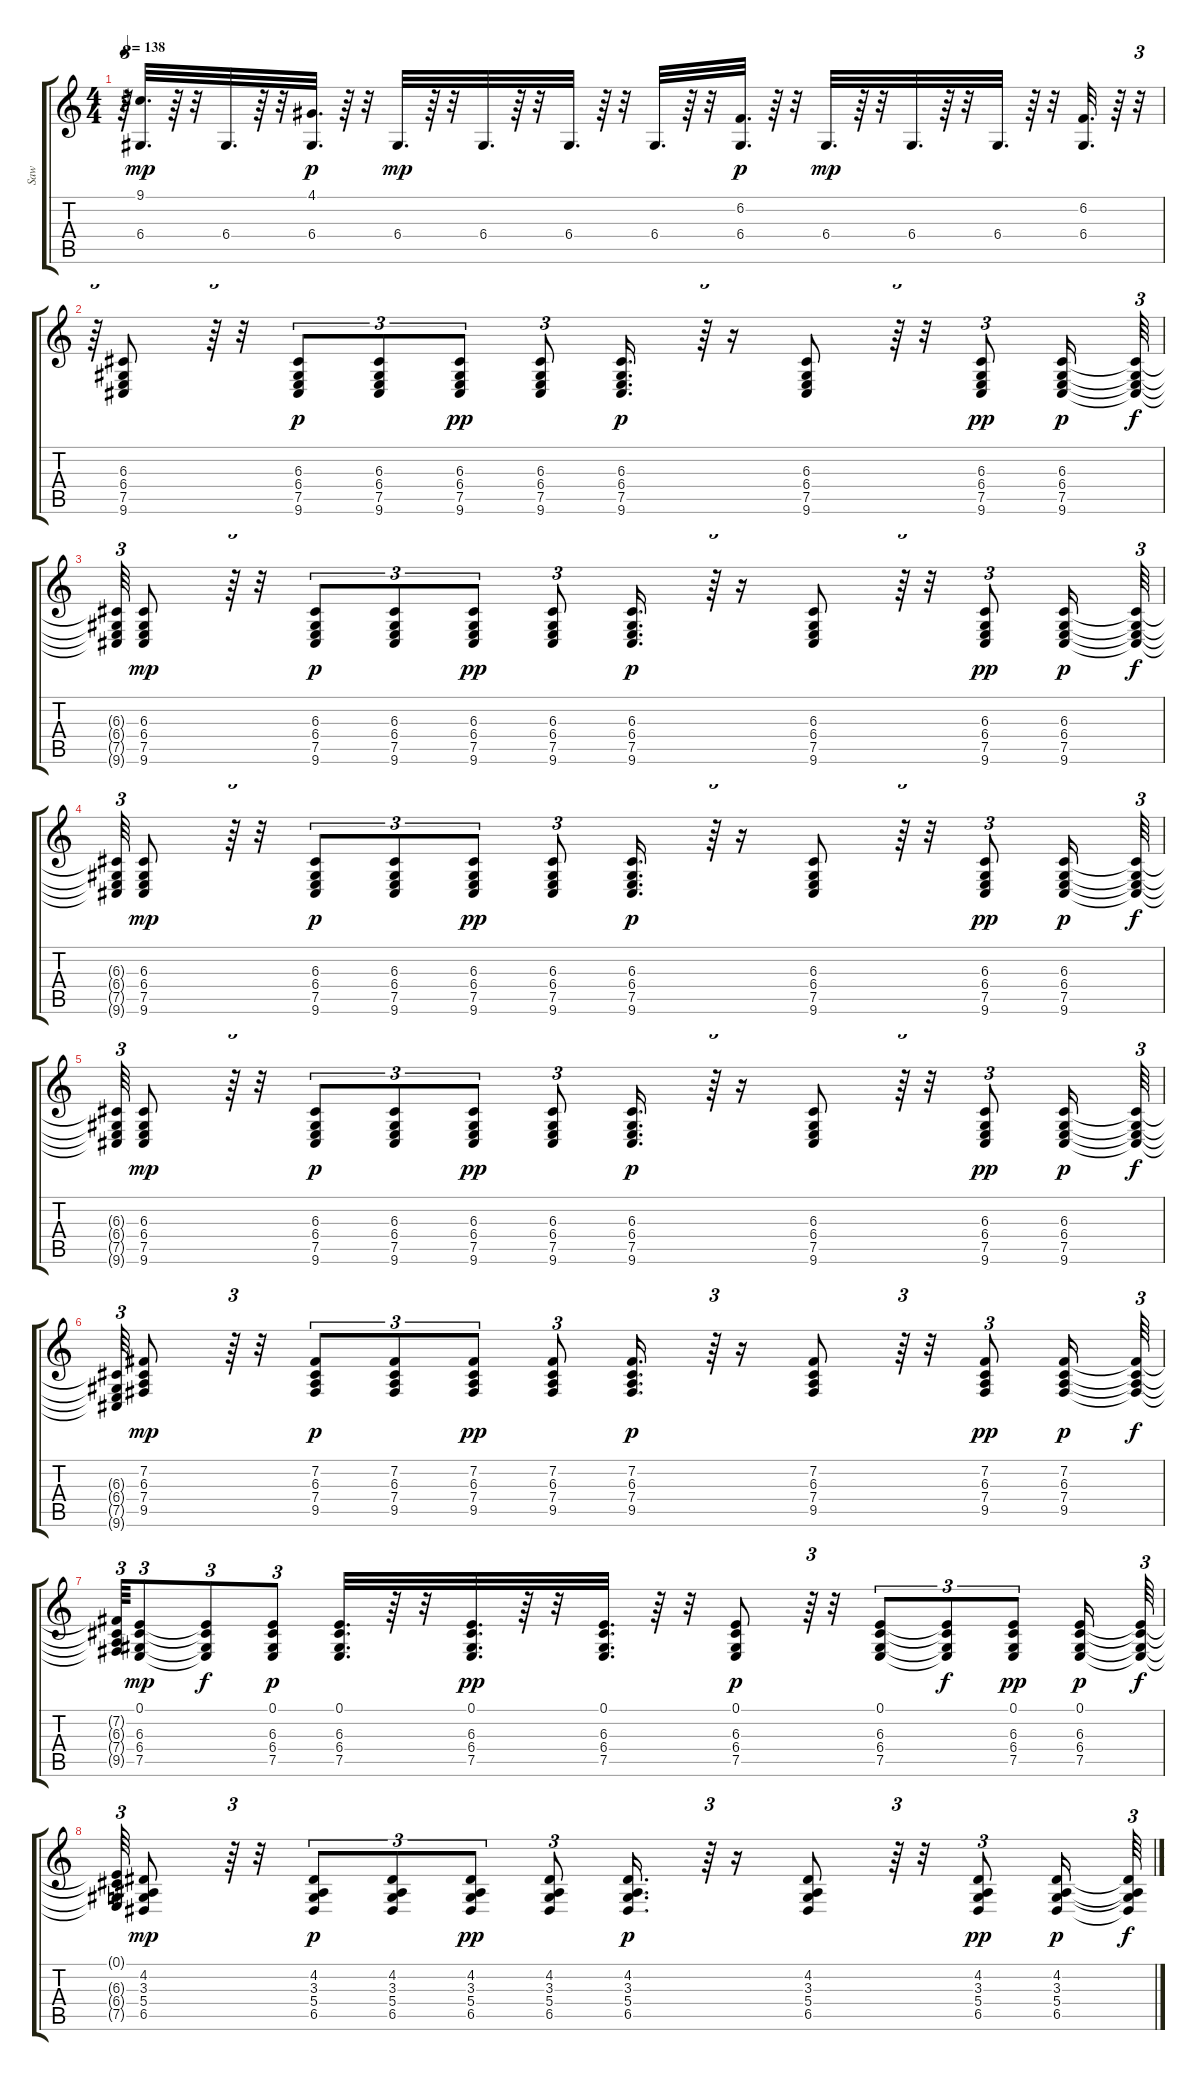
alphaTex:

\track ("Saw" "Saw") {instrument lead2sawtooth}
\staff {score tabs}
\tuning (E4 B3 G3 D3 A2 E2) {hide}
\ts (4 4)
\tempo 138
\clef g2
\ks c
r.64{tu (3 2) dy p} (9.1 6.4).32{d dy mp} r.64 r.32 6.4.32{d} r.64 r.32 (4.1 6.4).32{d dy p} r.64 r.32 6.4.32{d dy mp} r.64 r.32 6.4.32{d} r.64 r.32 6.4.32{d} r.64 r.32 6.4.32{d} r.64 r.32 (6.2 6.4).32{d dy p} r.64 r.32 6.4.32{d dy mp} r.64 r.32 6.4.32{d} r.64 r.32 6.4.32{d} r.64 r.32 (6.2 6.4).32{d} r.64 r.32{tu (3 2)} |
r.64{tu (3 2)} (6.3 6.4 7.5 9.6).8 r.64{tu (3 2)} r.32 (6.3 6.4 7.5 9.6).8{tu (3 2) dy p} (6.3 6.4 7.5 9.6).8{tu (3 2)} (6.3 6.4 7.5 9.6).8{tu (3 2) dy pp} (6.3 6.4 7.5 9.6).8{tu (3 2)} (6.3 6.4 7.5 9.6).16{d dy p} r.64{tu (3 2)} r.16 (6.3 6.4 7.5 9.6).8 r.64{tu (3 2)} r.32 (6.3 6.4 7.5 9.6).8{tu (3 2) dy pp} (6.3 6.4 7.5 9.6).16{dy p} (6.3{t} 6.4{t} 7.5{t} 9.6{t}).64{tu (3 2) dy f} |
(6.3{t} 6.4{t} 7.5{t} 9.6{t}).64{tu (3 2)} (6.3 6.4 7.5 9.6).8{dy mp} r.64{tu (3 2)} r.32 (6.3 6.4 7.5 9.6).8{tu (3 2) dy p} (6.3 6.4 7.5 9.6).8{tu (3 2)} (6.3 6.4 7.5 9.6).8{tu (3 2) dy pp} (6.3 6.4 7.5 9.6).8{tu (3 2)} (6.3 6.4 7.5 9.6).16{d dy p} r.64{tu (3 2)} r.16 (6.3 6.4 7.5 9.6).8 r.64{tu (3 2)} r.32 (6.3 6.4 7.5 9.6).8{tu (3 2) dy pp} (6.3 6.4 7.5 9.6).16{dy p} (6.3{t} 6.4{t} 7.5{t} 9.6{t}).64{tu (3 2) dy f} |
(6.3{t} 6.4{t} 7.5{t} 9.6{t}).64{tu (3 2)} (6.3 6.4 7.5 9.6).8{dy mp} r.64{tu (3 2)} r.32 (6.3 6.4 7.5 9.6).8{tu (3 2) dy p} (6.3 6.4 7.5 9.6).8{tu (3 2)} (6.3 6.4 7.5 9.6).8{tu (3 2) dy pp} (6.3 6.4 7.5 9.6).8{tu (3 2)} (6.3 6.4 7.5 9.6).16{d dy p} r.64{tu (3 2)} r.16 (6.3 6.4 7.5 9.6).8 r.64{tu (3 2)} r.32 (6.3 6.4 7.5 9.6).8{tu (3 2) dy pp} (6.3 6.4 7.5 9.6).16{dy p} (6.3{t} 6.4{t} 7.5{t} 9.6{t}).64{tu (3 2) dy f} |
(6.3{t} 6.4{t} 7.5{t} 9.6{t}).64{tu (3 2)} (6.3 6.4 7.5 9.6).8{dy mp} r.64{tu (3 2)} r.32 (6.3 6.4 7.5 9.6).8{tu (3 2) dy p} (6.3 6.4 7.5 9.6).8{tu (3 2)} (6.3 6.4 7.5 9.6).8{tu (3 2) dy pp} (6.3 6.4 7.5 9.6).8{tu (3 2)} (6.3 6.4 7.5 9.6).16{d dy p} r.64{tu (3 2)} r.16 (6.3 6.4 7.5 9.6).8 r.64{tu (3 2)} r.32 (6.3 6.4 7.5 9.6).8{tu (3 2) dy pp} (6.3 6.4 7.5 9.6).16{dy p} (6.3{t} 6.4{t} 7.5{t} 9.6{t}).64{tu (3 2) dy f} |
(6.3{t} 6.4{t} 7.5{t} 9.6{t}).64{tu (3 2)} (7.2 6.3 7.4 9.5).8{dy mp} r.64{tu (3 2)} r.32 (7.2 6.3 7.4 9.5).8{tu (3 2) dy p} (7.2 6.3 7.4 9.5).8{tu (3 2)} (7.2 6.3 7.4 9.5).8{tu (3 2) dy pp} (7.2 6.3 7.4 9.5).8{tu (3 2)} (7.2 6.3 7.4 9.5).16{d dy p} r.64{tu (3 2)} r.16 (7.2 6.3 7.4 9.5).8 r.64{tu (3 2)} r.32 (7.2 6.3 7.4 9.5).8{tu (3 2) dy pp} (7.2 6.3 7.4 9.5).16{dy p} (7.2{t} 6.3{t} 7.4{t} 9.5{t}).64{tu (3 2) dy f} |
(7.2{t} 6.3{t} 7.4{t} 9.5{t}).64{tu (3 2)} (0.1 6.3 6.4 7.5).8{tu (3 2) dy mp} (0.1{t} 6.3{t} 6.4{t} 7.5{t}).8{tu (3 2) dy f} (0.1 6.3 6.4 7.5).8{tu (3 2) dy p} (0.1 6.3 6.4 7.5).32{d} r.64 r.32 (0.1 6.3 6.4 7.5).32{d dy pp} r.64 r.32 (0.1 6.3 6.4 7.5).32{d} r.64 r.32 (0.1 6.3 6.4 7.5).8{dy p} r.64{tu (3 2)} r.32 (0.1 6.3 6.4 7.5).8{tu (3 2)} (0.1{t} 6.3{t} 6.4{t} 7.5{t}).8{tu (3 2) dy f} (0.1 6.3 6.4 7.5).8{tu (3 2) dy pp} (0.1 6.3 6.4 7.5).16{dy p} (0.1{t} 6.3{t} 6.4{t} 7.5{t}).64{tu (3 2) dy f} |
(0.1{t} 6.3{t} 6.4{t} 7.5{t}).64{tu (3 2)} (4.2 3.3 5.4 6.5).8{dy mp} r.64{tu (3 2)} r.32 (4.2 3.3 5.4 6.5).8{tu (3 2) dy p} (4.2 3.3 5.4 6.5).8{tu (3 2)} (4.2 3.3 5.4 6.5).8{tu (3 2) dy pp} (4.2 3.3 5.4 6.5).8{tu (3 2)} (4.2 3.3 5.4 6.5).16{d dy p} r.64{tu (3 2)} r.16 (4.2 3.3 5.4 6.5).8 r.64{tu (3 2)} r.32 (4.2 3.3 5.4 6.5).8{tu (3 2) dy pp} (4.2 3.3 5.4 6.5).16{dy p} (4.2{t} 3.3{t} 5.4{t} 6.5{t}).64{tu (3 2) dy f}
